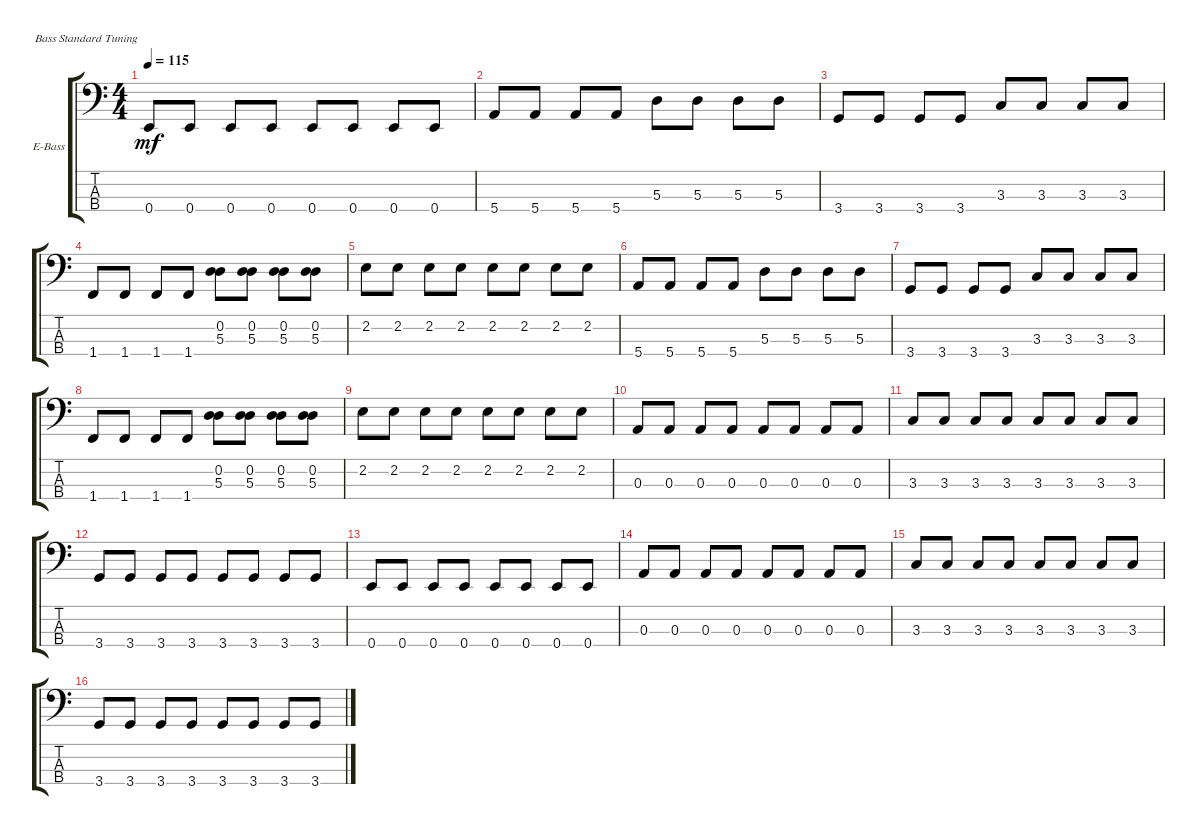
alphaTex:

\defaultSystemsLayout 4
\bracketExtendMode groupsimilarinstruments
\firstSystemTrackNameOrientation horizontal
\otherSystemsTrackNameOrientation horizontal
\track ("Electric Bass" "E-Bass") {instrument electricbassfinger}
\staff {score tabs}
\tuning (G2 D2 A1 E1)
\ts (4 4)
\tempo 115
\clef f4
\ks c
0.4.8{dy mf} 0.4.8 0.4.8 0.4.8 0.4.8 0.4.8 0.4.8 0.4.8 |
5.4.8 5.4.8 5.4.8 5.4.8 5.3.8 5.3.8 5.3.8 5.3.8 |
3.4.8 3.4.8 3.4.8 3.4.8 3.3.8 3.3.8 3.3.8 3.3.8 |
1.4.8 1.4.8 1.4.8 1.4.8 (0.2 5.3).8 (5.3 0.2).8 (5.3 0.2).8 (5.3 0.2).8 |
2.2.8 2.2.8 2.2.8 2.2.8 2.2.8 2.2.8 2.2.8 2.2.8 |
5.4.8 5.4.8 5.4.8 5.4.8 5.3.8 5.3.8 5.3.8 5.3.8 |
3.4.8 3.4.8 3.4.8 3.4.8 3.3.8 3.3.8 3.3.8 3.3.8 |
1.4.8 1.4.8 1.4.8 1.4.8 (0.2 5.3).8 (5.3 0.2).8 (5.3 0.2).8 (5.3 0.2).8 |
2.2.8 2.2.8 2.2.8 2.2.8 2.2.8 2.2.8 2.2.8 2.2.8 |
0.3.8 0.3.8 0.3.8 0.3.8 0.3.8 0.3.8 0.3.8 0.3.8 |
3.3.8 3.3.8 3.3.8 3.3.8 3.3.8 3.3.8 3.3.8 3.3.8 |
3.4.8 3.4.8 3.4.8 3.4.8 3.4.8 3.4.8 3.4.8 3.4.8 |
0.4.8 0.4.8 0.4.8 0.4.8 0.4.8 0.4.8 0.4.8 0.4.8 |
0.3.8 0.3.8 0.3.8 0.3.8 0.3.8 0.3.8 0.3.8 0.3.8 |
3.3.8 3.3.8 3.3.8 3.3.8 3.3.8 3.3.8 3.3.8 3.3.8 |
3.4.8 3.4.8 3.4.8 3.4.8 3.4.8 3.4.8 3.4.8 3.4.8
